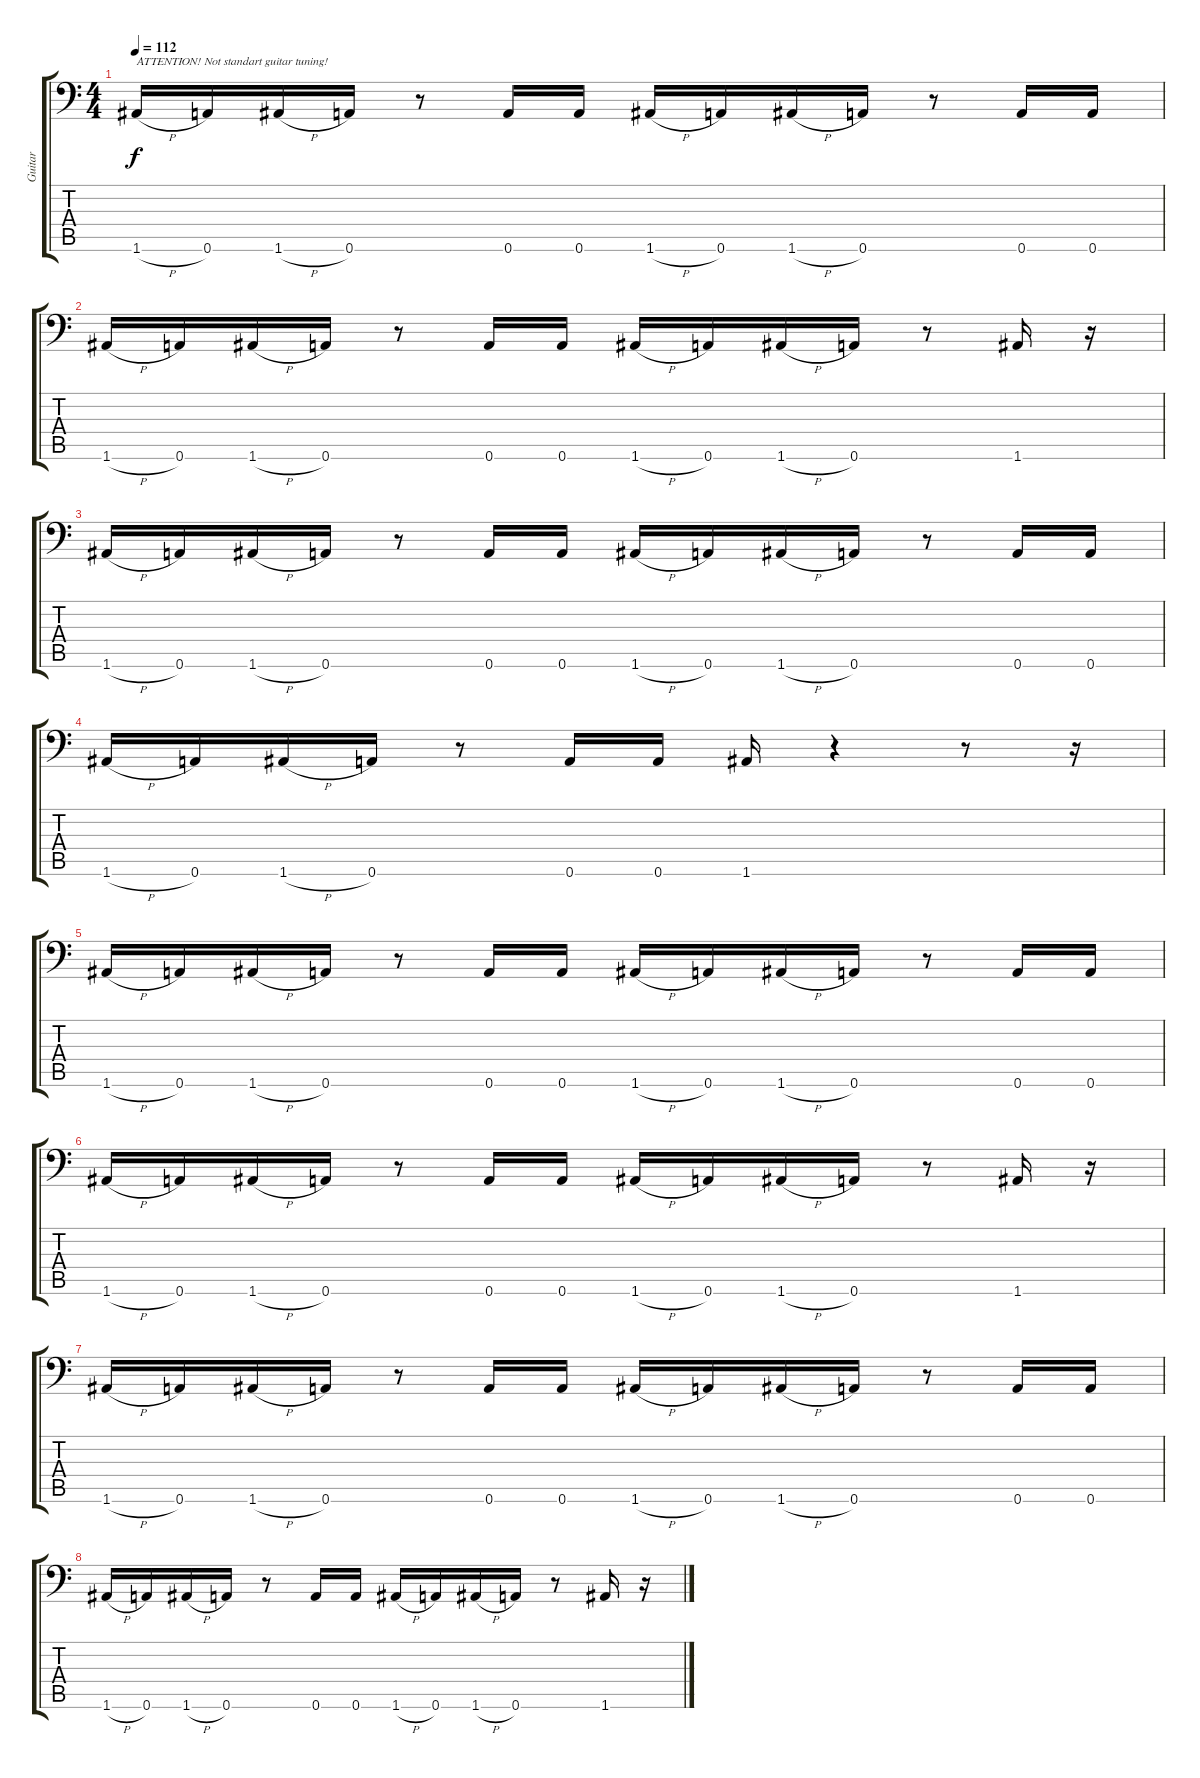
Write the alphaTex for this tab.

\track ("Guitar" "Guitar") {instrument distortionguitar}
\staff {score tabs}
\tuning (A3 F3 D3 A2 E2 A1) {hide}
\ts (4 4)
\tempo 112
\clef f4
\ks c
1.6{h}.16{txt "ATTENTION! Not standart guitar tuning!" dy f instrument distortionguitar} 0.6.16 1.6{h}.16 0.6.16 r.8 0.6.16 0.6.16 1.6{h}.16 0.6.16 1.6{h}.16 0.6.16 r.8 0.6.16 0.6.16 |
1.6{h}.16 0.6.16 1.6{h}.16 0.6.16 r.8 0.6.16 0.6.16 1.6{h}.16 0.6.16 1.6{h}.16 0.6.16 r.8 1.6.16 r.16 |
1.6{h}.16 0.6.16 1.6{h}.16 0.6.16 r.8 0.6.16 0.6.16 1.6{h}.16 0.6.16 1.6{h}.16 0.6.16 r.8 0.6.16 0.6.16 |
1.6{h}.16 0.6.16 1.6{h}.16 0.6.16 r.8 0.6.16 0.6.16 1.6.16 r.4 r.8 r.16 |
\section ("" "")
1.6{h}.16 0.6.16 1.6{h}.16 0.6.16 r.8 0.6.16 0.6.16 1.6{h}.16 0.6.16 1.6{h}.16 0.6.16 r.8 0.6.16 0.6.16 |
1.6{h}.16 0.6.16 1.6{h}.16 0.6.16 r.8 0.6.16 0.6.16 1.6{h}.16 0.6.16 1.6{h}.16 0.6.16 r.8 1.6.16 r.16 |
1.6{h}.16 0.6.16 1.6{h}.16 0.6.16 r.8 0.6.16 0.6.16 1.6{h}.16 0.6.16 1.6{h}.16 0.6.16 r.8 0.6.16 0.6.16 |
1.6{h}.16 0.6.16 1.6{h}.16 0.6.16 r.8 0.6.16 0.6.16 1.6{h}.16 0.6.16 1.6{h}.16 0.6.16 r.8 1.6.16 r.16
